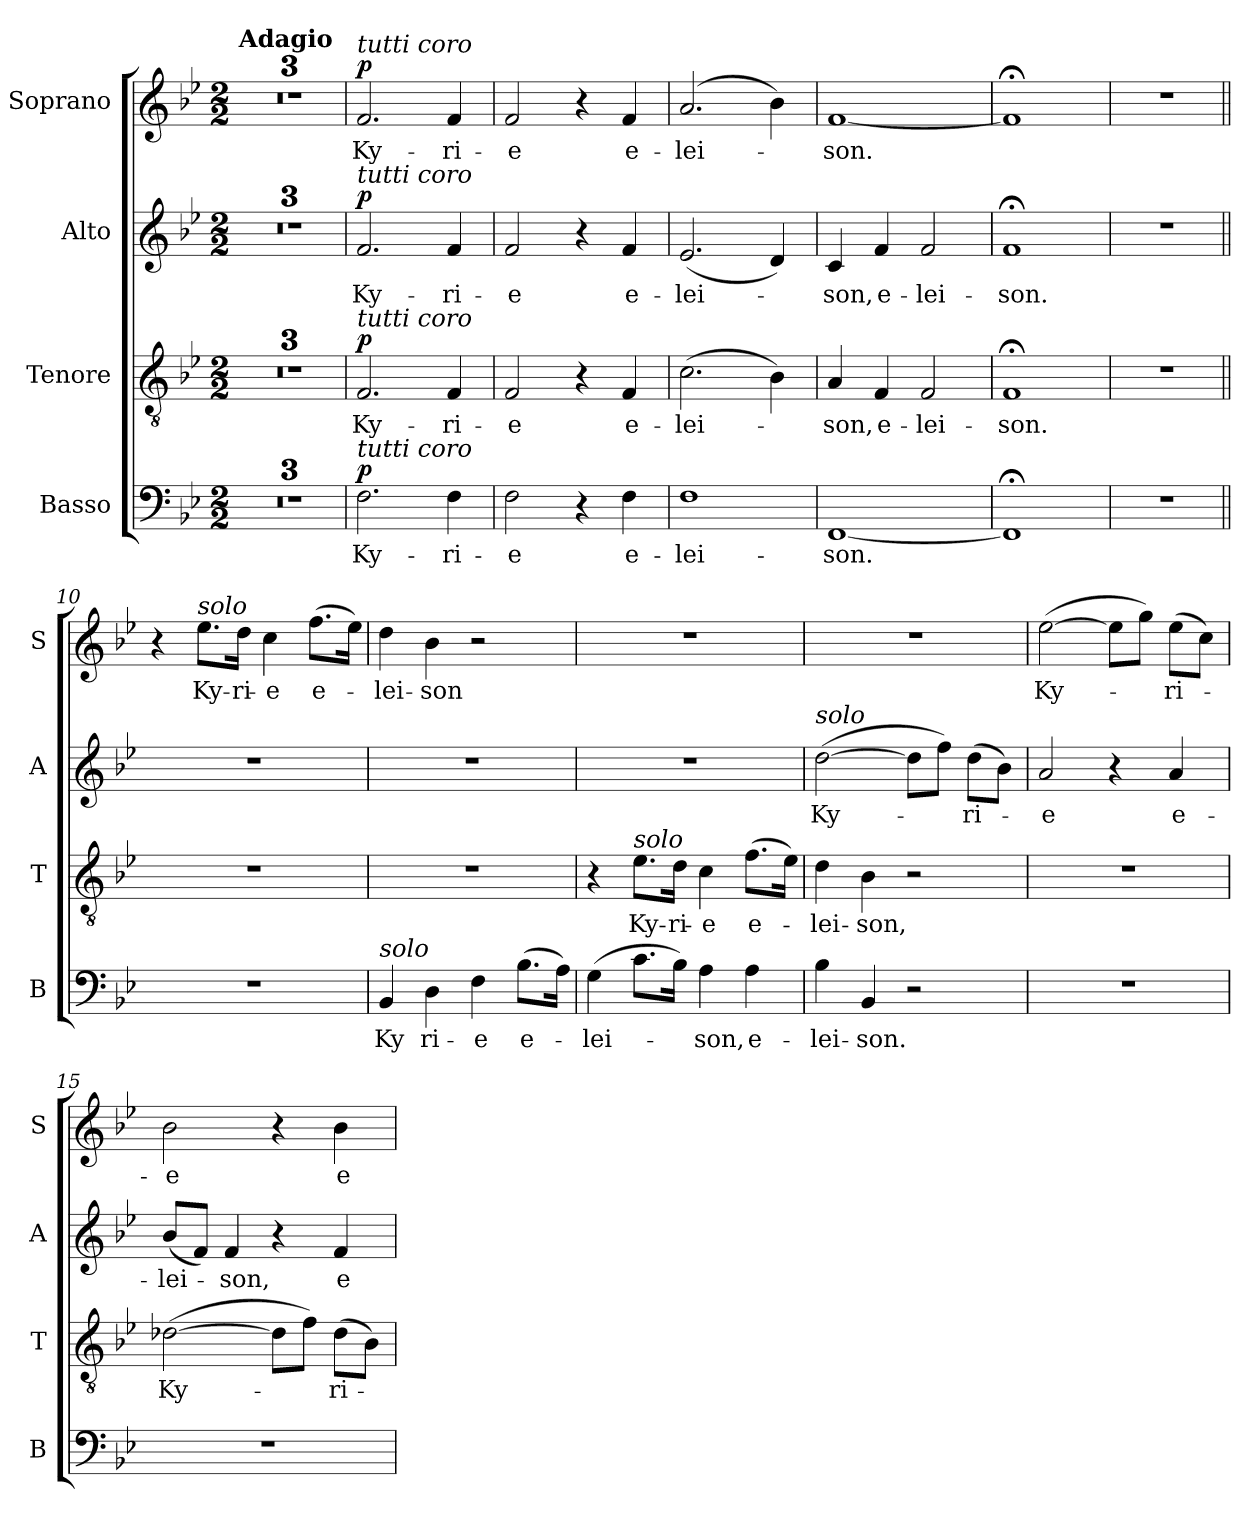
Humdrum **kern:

**kern	**text	**dynam	**kern	**text	**dynam	**kern	**text	**dynam	**kern	**text	**dynam
*part4	*part4	*part4	*part3	*part3	*part3	*part2	*part2	*part2	*part1	*part1	*part1
*staff4	*staff4	*staff4	*staff3	*staff3	*staff3	*staff2	*staff2	*staff2	*staff1	*staff1	*staff1
*I"Basso	*	*	*I"Tenore	*	*	*I"Alto	*	*	*I"Soprano	*	*
*I'B	*	*	*I'T	*	*	*I'A	*	*	*I'S	*	*
*clefF4	*	*	*clefGv2	*	*	*clefG2	*	*	*clefG2	*	*
*k[b-e-]	*	*	*k[b-e-]	*	*	*k[b-e-]	*	*	*k[b-e-]	*	*
*B-:	*	*	*B-:	*	*	*B-:	*	*	*B-:	*	*
*M2/2	*	*	*M2/2	*	*	*M2/2	*	*	*M2/2	*	*
=1	=1	=1	=1	=1	=1	=1	=1	=1	=1	=1	=1
!	!	!	!	!	!	!	!	!	!LO:TX:a:B:t=Adagio	!	!
1r	.	.	1r	.	.	1r	.	.	1r	.	.
=2	=2	=2	=2	=2	=2	=2	=2	=2	=2	=2	=2
1r	.	.	1r	.	.	1r	.	.	1r	.	.
=3	=3	=3	=3	=3	=3	=3	=3	=3	=3	=3	=3
1r	.	.	1r	.	.	1r	.	.	1r	.	.
=4	=4	=4	=4	=4	=4	=4	=4	=4	=4	=4	=4
!	!	!	!	!	!	!	!	!	!LO:TX:a:i:t=tutti coro	!	!
!	!	!	!	!	!	!LO:TX:a:i:t=tutti coro	!	!	!	!	!
!	!	!	!LO:TX:a:i:t=tutti coro	!	!	!	!	!	!	!	!
!LO:TX:a:i:t=tutti coro	!	!	!	!	!	!	!	!	!	!	!
!	!	!LO:DY:a	!	!	!LO:DY:a	!	!	!LO:DY:a	!	!	!LO:DY:a
2.F\	Ky-	p	2.F/	Ky-	p	2.f/	Ky-	p	2.f/	Ky-	p
4F\	-ri-	.	4F/	-ri-	.	4f/	-ri-	.	4f/	-ri-	.
=5	=5	=5	=5	=5	=5	=5	=5	=5	=5	=5	=5
2F\	-e	.	2F/	-e	.	2f/	-e	.	2f/	-e	.
4r	.	.	4r	.	.	4r	.	.	4r	.	.
4F\	e-	.	4F/	e-	.	4f/	e-	.	4f/	e-	.
=6	=6	=6	=6	=6	=6	=6	=6	=6	=6	=6	=6
1F	-lei-	.	(>2.c\	-lei-	.	(<2.e-/	-lei-	.	(>2.a/	-lei-	.
.	.	.	4B-\)	.	.	4d/)	.	.	4b-\)	.	.
=7	=7	=7	=7	=7	=7	=7	=7	=7	=7	=7	=7
[1FF	-son.	.	4A/	-son,	.	4c/	-son,	.	[1f	-son.	.
.	.	.	4F/	e-	.	4f/	e-	.	.	.	.
.	.	.	2F/	-lei-	.	2f/	-lei-	.	.	.	.
=8	=8	=8	=8	=8	=8	=8	=8	=8	=8	=8	=8
1FF;]	.	.	1F;	-son.	.	1f;	-son.	.	1f;]	.	.
=9	=9	=9	=9	=9	=9	=9	=9	=9	=9	=9	=9
1r	.	.	1r	.	.	1r	.	.	1r	.	.
!!LO:LB:g=z
=10||	=10||	=10||	=10||	=10||	=10||	=10||	=10||	=10||	=10||	=10||	=10||
1r	.	.	1r	.	.	1r	.	.	4r	.	.
!	!	!	!	!	!	!	!	!	!LO:TX:a:i:t=solo	!	!
.	.	.	.	.	.	.	.	.	8.ee-\L	Ky-	.
.	.	.	.	.	.	.	.	.	16dd\Jk	-ri-	.
.	.	.	.	.	.	.	.	.	4cc\	-e	.
.	.	.	.	.	.	.	.	.	(>8.ff\L	e-	.
.	.	.	.	.	.	.	.	.	16ee-\Jk)	.	.
=11	=11	=11	=11	=11	=11	=11	=11	=11	=11	=11	=11
!LO:TX:a:i:t=solo	!	!	!	!	!	!	!	!	!	!	!
4BB-/	Ky	.	1r	.	.	1r	.	.	4dd\	-lei-	.
4D\	ri-	.	.	.	.	.	.	.	4b-\	-son	.
4F\	-e	.	.	.	.	.	.	.	2r	.	.
(>8.B-\L	e-	.	.	.	.	.	.	.	.	.	.
16A\Jk)	.	.	.	.	.	.	.	.	.	.	.
=12	=12	=12	=12	=12	=12	=12	=12	=12	=12	=12	=12
(>4G\	-lei-	.	4r	.	.	1r	.	.	1r	.	.
!	!	!	!LO:TX:a:i:t=solo	!	!	!	!	!	!	!	!
8.c\L	.	.	8.e-\L	Ky-	.	.	.	.	.	.	.
16B-\Jk)	.	.	16d\Jk	-ri-	.	.	.	.	.	.	.
4A\	-son,	.	4c\	-e	.	.	.	.	.	.	.
4A\	e-	.	(>8.f\L	e-	.	.	.	.	.	.	.
.	.	.	16e-\Jk)	.	.	.	.	.	.	.	.
=13	=13	=13	=13	=13	=13	=13	=13	=13	=13	=13	=13
!	!	!	!	!	!	!LO:TX:a:i:t=solo	!	!	!	!	!
4B-\	-lei-	.	4d\	-lei-	.	(>[2dd\	Ky-	.	1r	.	.
4BB-/	-son.	.	4B-\	-son,	.	.	.	.	.	.	.
2r	.	.	2r	.	.	8dd\L]	.	.	.	.	.
.	.	.	.	.	.	8ff\J)	.	.	.	.	.
.	.	.	.	.	.	(>8dd\L	-ri-	.	.	.	.
.	.	.	.	.	.	8b-\J)	.	.	.	.	.
=14	=14	=14	=14	=14	=14	=14	=14	=14	=14	=14	=14
1r	.	.	1r	.	.	2a/	-e	.	(>[2ee-\	Ky-	.
.	.	.	.	.	.	4r	.	.	8ee-\L]	.	.
.	.	.	.	.	.	.	.	.	8gg\J)	.	.
.	.	.	.	.	.	4a/	e-	.	(>8ee-\L	-ri-	.
.	.	.	.	.	.	.	.	.	8cc\J)	.	.
!!LO:PB:g=z
=15	=15	=15	=15	=15	=15	=15	=15	=15	=15	=15	=15
1r	.	.	(>[2d-X\	Ky-	.	(<8b-/L	-lei-	.	2b-\	-e	.
.	.	.	.	.	.	8f/J)	.	.	.	.	.
.	.	.	.	.	.	4f/	-son,	.	.	.	.
.	.	.	8d-\L]	.	.	4r	.	.	4r	.	.
.	.	.	8f\J)	.	.	.	.	.	.	.	.
.	.	.	(>8d-\L	-ri-	.	4f/	e-	.	4b-\	e-	.
.	.	.	8B-\J)	.	.	.	.	.	.	.	.
=	=	=	=	=	=	=	=	=	=	=	=
*-	*-	*-	*-	*-	*-	*-	*-	*-	*-	*-	*-
